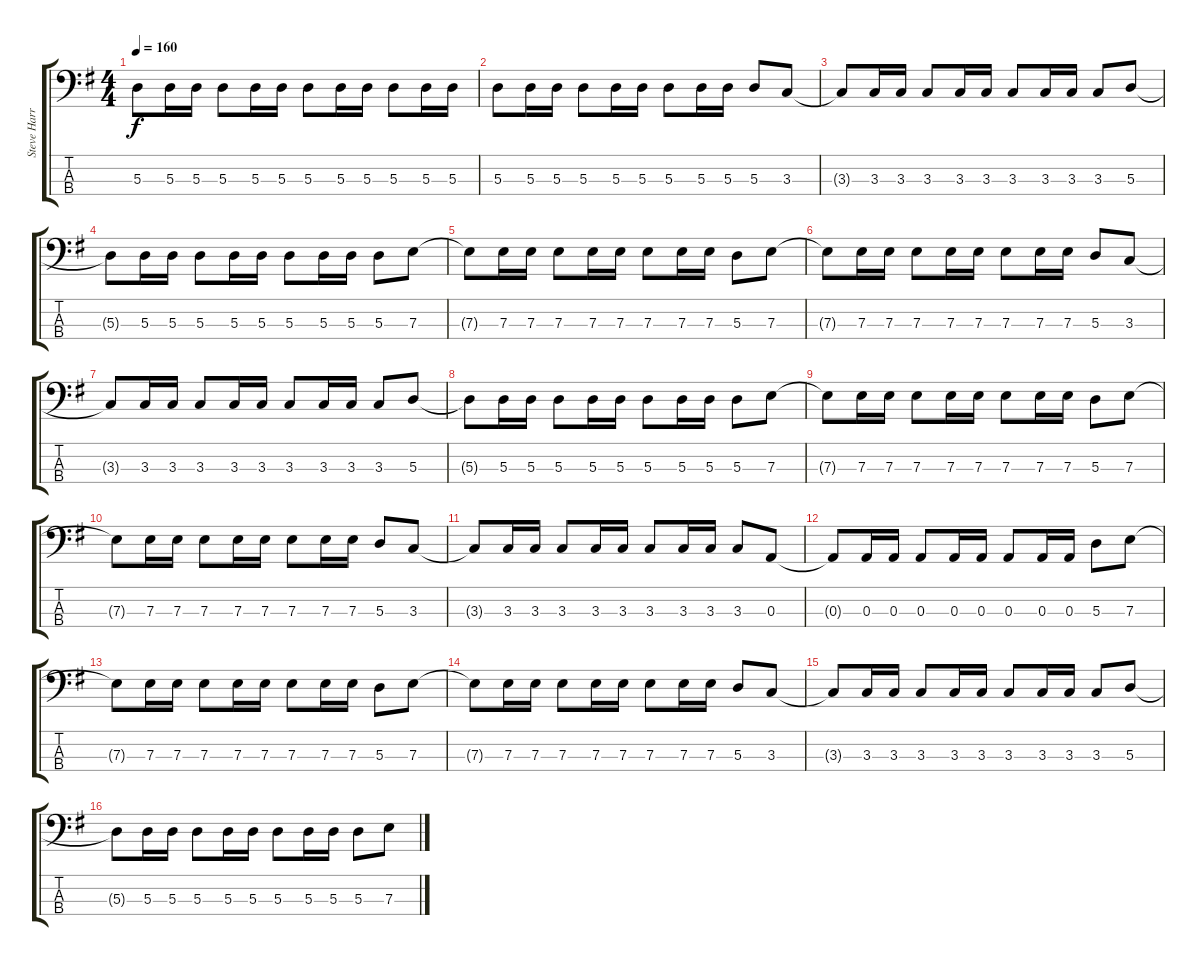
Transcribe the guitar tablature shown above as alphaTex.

\track ("Steve Harris" "Steve Harr") {instrument electricbasspick}
\staff {score tabs}
\tuning (G2 D2 A1 E1) {hide}
\ts (4 4)
\tempo 160
\clef f4
\ks g
5.3{t}.8{dy f} 5.3.16 5.3.16 5.3.8 5.3.16 5.3.16 5.3.8 5.3.16 5.3.16 5.3.8 5.3.16 5.3.16 |
5.3.8 5.3.16 5.3.16 5.3.8 5.3.16 5.3.16 5.3.8 5.3.16 5.3.16 5.3.8 3.3.8 |
3.3{t}.8 3.3.16 3.3.16 3.3.8 3.3.16 3.3.16 3.3.8 3.3.16 3.3.16 3.3.8 5.3.8 |
5.3{t}.8 5.3.16 5.3.16 5.3.8 5.3.16 5.3.16 5.3.8 5.3.16 5.3.16 5.3.8 7.3.8 |
7.3{t}.8 7.3.16 7.3.16 7.3.8 7.3.16 7.3.16 7.3.8 7.3.16 7.3.16 5.3.8 7.3.8 |
7.3{t}.8 7.3.16 7.3.16 7.3.8 7.3.16 7.3.16 7.3.8 7.3.16 7.3.16 5.3.8 3.3.8 |
3.3{t}.8 3.3.16 3.3.16 3.3.8 3.3.16 3.3.16 3.3.8 3.3.16 3.3.16 3.3.8 5.3.8 |
5.3{t}.8 5.3.16 5.3.16 5.3.8 5.3.16 5.3.16 5.3.8 5.3.16 5.3.16 5.3.8 7.3.8 |
7.3{t}.8 7.3.16 7.3.16 7.3.8 7.3.16 7.3.16 7.3.8 7.3.16 7.3.16 5.3.8 7.3.8 |
7.3{t}.8 7.3.16 7.3.16 7.3.8 7.3.16 7.3.16 7.3.8 7.3.16 7.3.16 5.3.8 3.3.8 |
3.3{t}.8 3.3.16 3.3.16 3.3.8 3.3.16 3.3.16 3.3.8 3.3.16 3.3.16 3.3.8 0.3.8 |
0.3{t}.8 0.3.16 0.3.16 0.3.8 0.3.16 0.3.16 0.3.8 0.3.16 0.3.16 5.3.8 7.3.8 |
7.3{t}.8 7.3.16 7.3.16 7.3.8 7.3.16 7.3.16 7.3.8 7.3.16 7.3.16 5.3.8 7.3.8 |
7.3{t}.8 7.3.16 7.3.16 7.3.8 7.3.16 7.3.16 7.3.8 7.3.16 7.3.16 5.3.8 3.3.8 |
3.3{t}.8 3.3.16 3.3.16 3.3.8 3.3.16 3.3.16 3.3.8 3.3.16 3.3.16 3.3.8 5.3.8 |
5.3{t}.8 5.3.16 5.3.16 5.3.8 5.3.16 5.3.16 5.3.8 5.3.16 5.3.16 5.3.8 7.3.8
